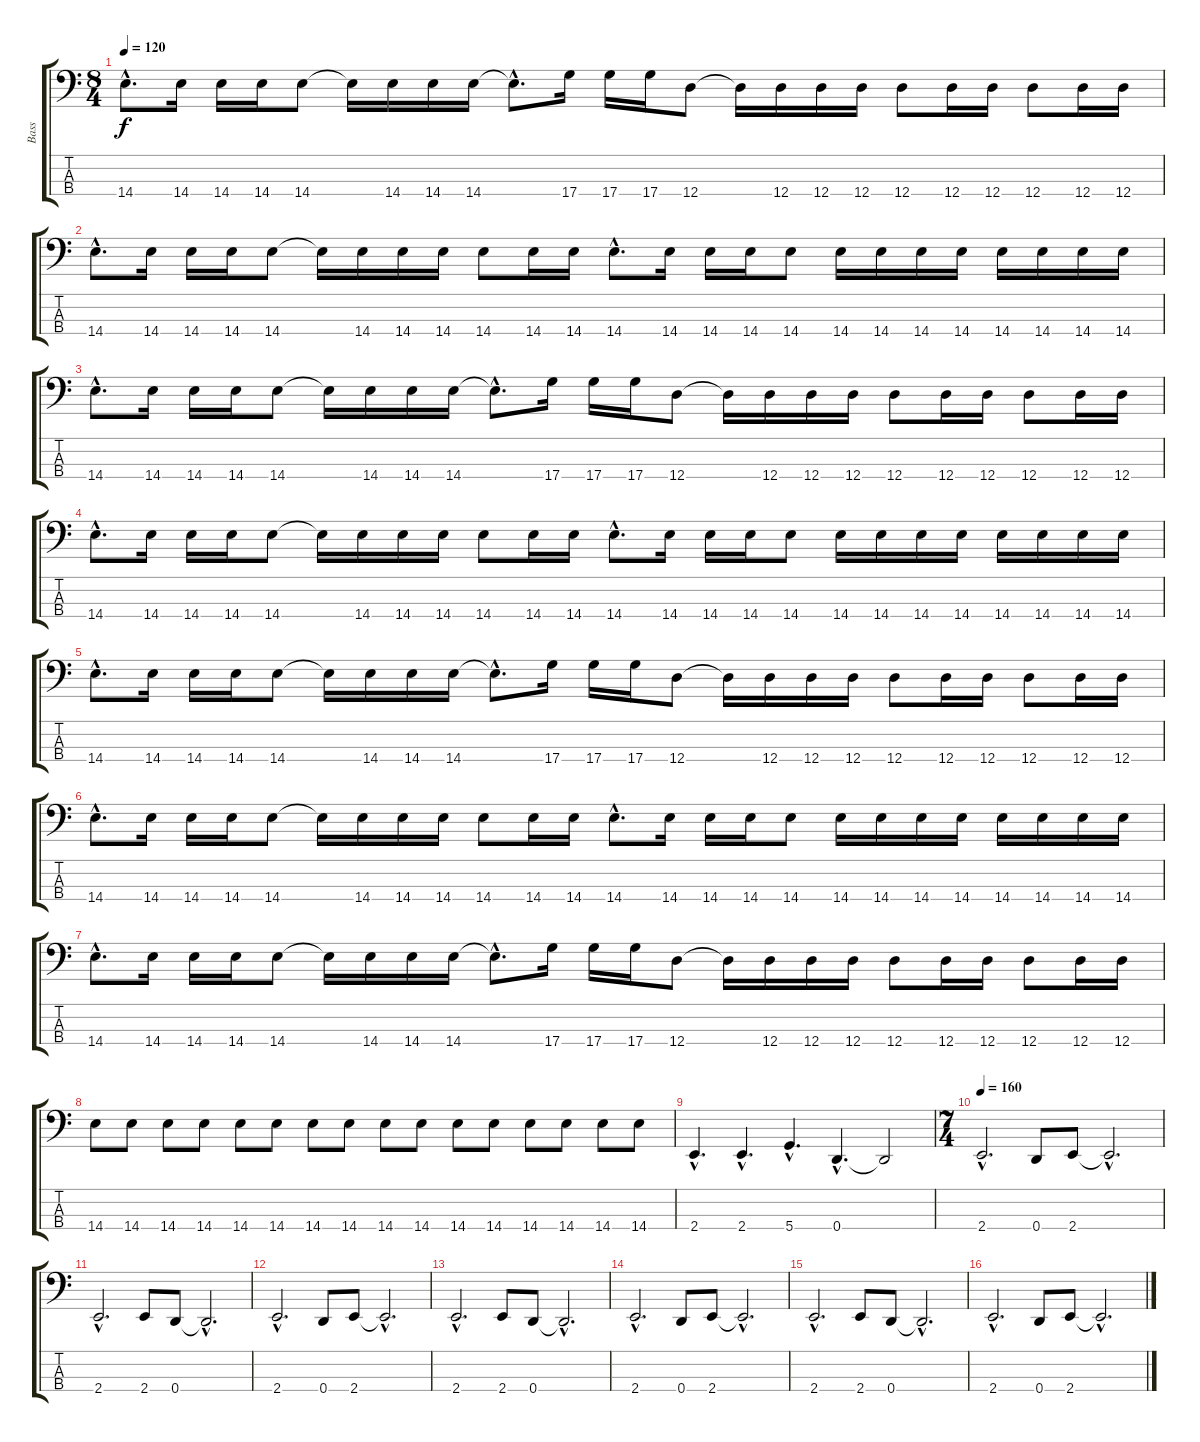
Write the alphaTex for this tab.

\track ("Bass" "Bass") {instrument electricbasspick}
\staff {score tabs}
\tuning (G2 D2 A1 D1) {hide}
\ts (8 4)
\tempo 120
\clef f4
\ks c
14.4{hac}.8{d dy f} 14.4.16 14.4.16 14.4.16 14.4.8 14.4{t}.16 14.4.16 14.4.16 14.4.16 14.4{hac t}.8{d} 17.4.16 17.4.16 17.4.16 12.4.8 12.4{t}.16 12.4.16 12.4.16 12.4.16 12.4.8 12.4.16 12.4.16 12.4.8 12.4.16 12.4.16 |
14.4{hac}.8{d} 14.4.16 14.4.16 14.4.16 14.4.8 14.4{t}.16 14.4.16 14.4.16 14.4.16 14.4.8 14.4.16 14.4.16 14.4{hac}.8{d} 14.4.16 14.4.16 14.4.16 14.4.8 14.4.16 14.4.16 14.4.16 14.4.16 14.4.16 14.4.16 14.4.16 14.4.16 |
14.4{hac}.8{d} 14.4.16 14.4.16 14.4.16 14.4.8 14.4{t}.16 14.4.16 14.4.16 14.4.16 14.4{hac t}.8{d} 17.4.16 17.4.16 17.4.16 12.4.8 12.4{t}.16 12.4.16 12.4.16 12.4.16 12.4.8 12.4.16 12.4.16 12.4.8 12.4.16 12.4.16 |
14.4{hac}.8{d} 14.4.16 14.4.16 14.4.16 14.4.8 14.4{t}.16 14.4.16 14.4.16 14.4.16 14.4.8 14.4.16 14.4.16 14.4{hac}.8{d} 14.4.16 14.4.16 14.4.16 14.4.8 14.4.16 14.4.16 14.4.16 14.4.16 14.4.16 14.4.16 14.4.16 14.4.16 |
14.4{hac}.8{d} 14.4.16 14.4.16 14.4.16 14.4.8 14.4{t}.16 14.4.16 14.4.16 14.4.16 14.4{hac t}.8{d} 17.4.16 17.4.16 17.4.16 12.4.8 12.4{t}.16 12.4.16 12.4.16 12.4.16 12.4.8 12.4.16 12.4.16 12.4.8 12.4.16 12.4.16 |
14.4{hac}.8{d} 14.4.16 14.4.16 14.4.16 14.4.8 14.4{t}.16 14.4.16 14.4.16 14.4.16 14.4.8 14.4.16 14.4.16 14.4{hac}.8{d} 14.4.16 14.4.16 14.4.16 14.4.8 14.4.16 14.4.16 14.4.16 14.4.16 14.4.16 14.4.16 14.4.16 14.4.16 |
14.4{hac}.8{d} 14.4.16 14.4.16 14.4.16 14.4.8 14.4{t}.16 14.4.16 14.4.16 14.4.16 14.4{hac t}.8{d} 17.4.16 17.4.16 17.4.16 12.4.8 12.4{t}.16 12.4.16 12.4.16 12.4.16 12.4.8 12.4.16 12.4.16 12.4.8 12.4.16 12.4.16 |
14.4.8 14.4.8 14.4.8 14.4.8 14.4.8 14.4.8 14.4.8 14.4.8 14.4.8 14.4.8 14.4.8 14.4.8 14.4.8 14.4.8 14.4.8 14.4.8 |
2.4{hac}.4{d} 2.4{hac}.4{d} 5.4{hac}.4{d} 0.4{hac}.4{d} 0.4{t}.2 |
\ts (7 4)
\tempo 160
2.4{hac}.2{d} 0.4.8 2.4.8 2.4{hac t}.2{d} |
2.4{hac}.2{d} 2.4.8 0.4.8 0.4{hac t}.2{d} |
2.4{hac}.2{d} 0.4.8 2.4.8 2.4{hac t}.2{d} |
2.4{hac}.2{d} 2.4.8 0.4.8 0.4{hac t}.2{d} |
2.4{hac}.2{d} 0.4.8 2.4.8 2.4{hac t}.2{d} |
2.4{hac}.2{d} 2.4.8 0.4.8 0.4{hac t}.2{d} |
2.4{hac}.2{d} 0.4.8 2.4.8 2.4{hac t}.2{d}
